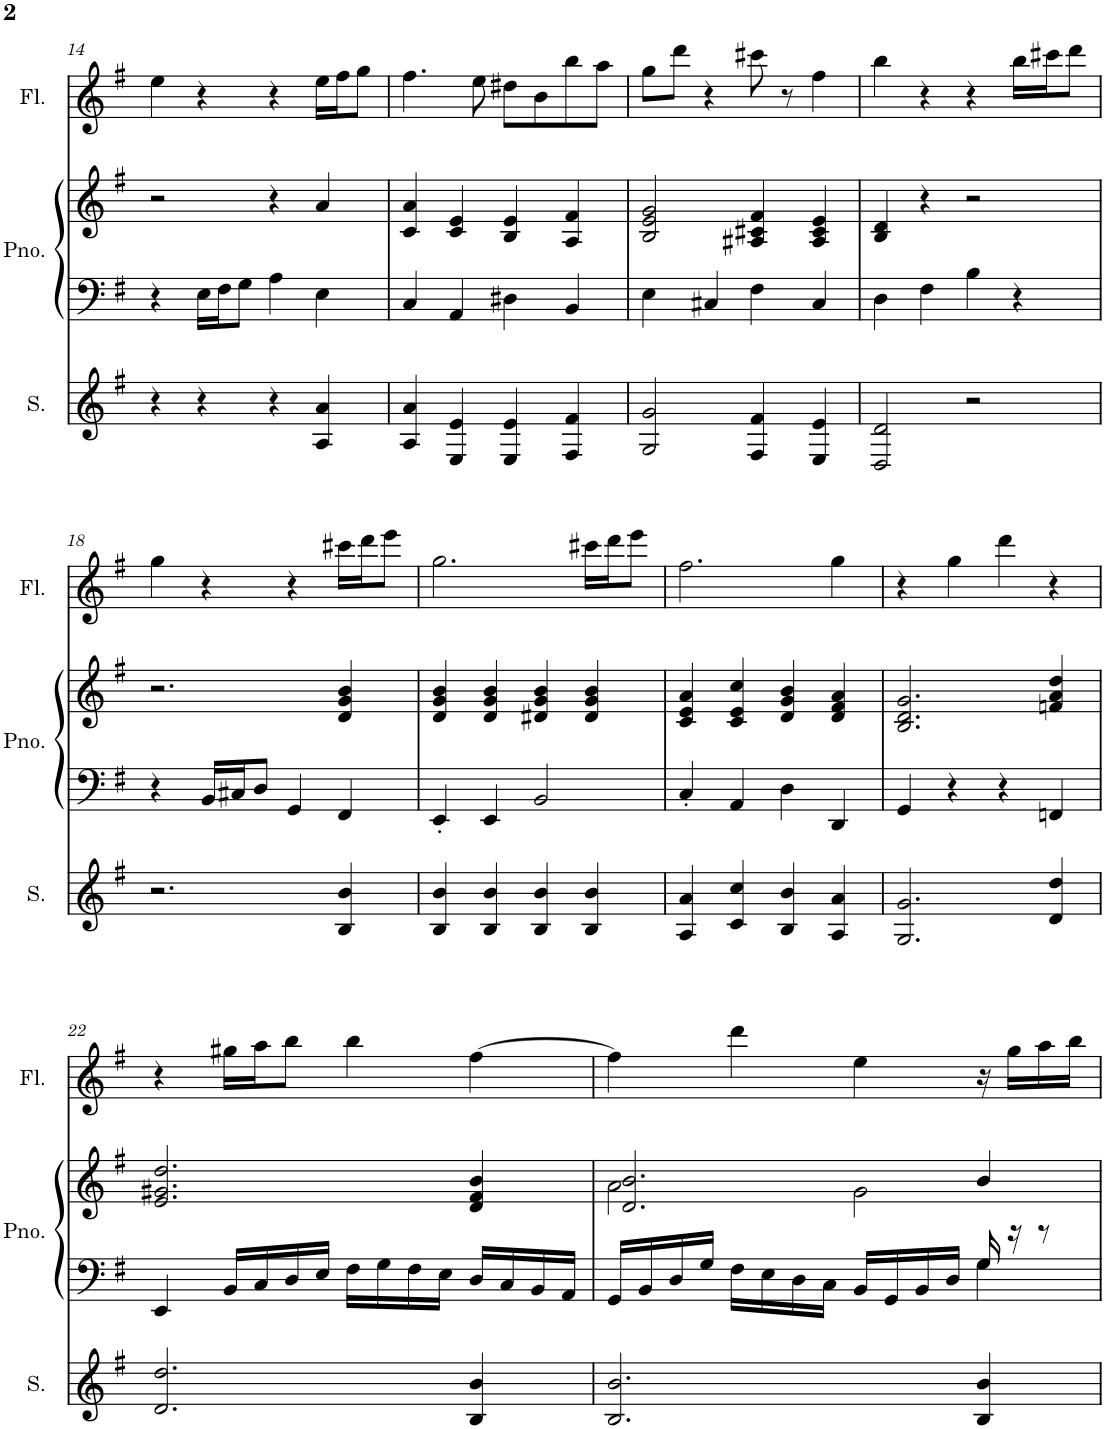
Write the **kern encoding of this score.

**kern	**kern	**kern	**kern
*part3	*part2	*part2	*part1
*staff4	*staff3	*staff2	*staff1
*I"Soprano	*I"Piano	*	*I"Flute
*I'S.	*I'Pno.	*	*I'Fl.
!!LO:PB:g=z
*clefG2	*clefF4	*clefG2	*clefG2
*k[f#]	*k[f#]	*k[f#]	*k[f#]
*M4/4	*M4/4	*M4/4	*M4/4
=14	=14	=14	=14
4r	4r	2r	4ee\
4r	16E\LL	.	4r
.	16F#\J	.	.
.	8G\J	.	.
4r	4A\	4r	4r
4A/ 4a/	4E\	4a/	16ee\LL
.	.	.	16ff#\J
.	.	.	8gg\J
=15	=15	=15	=15
4A/ 4a/	4C/	4c/ 4a/	4.ff#\
4E/ 4e/	4AA/	4c/ 4e/	.
.	.	.	8ee\
4E/ 4e/	4D#X\	4B/ 4e/	8dd#X\L
.	.	.	8b\
4F#/ 4f#/	4BB/	4A/ 4f#/	8bb\
.	.	.	8aa\J
=16	=16	=16	=16
2G/ 2g/	4E\	2B/ 2e/ 2g/	8gg\L
.	.	.	8ddd\J
.	4C#X/	.	4r
4F#/ 4f#/	4F#\	4A#X/ 4c#X/ 4f#/	8ccc#X\
.	.	.	8r
4E/ 4e/	4C#/	4A#/ 4c#/ 4e/	4ff#\
=17	=17	=17	=17
2D/ 2d/	4D\	4B/ 4d/	4bb\
.	4F#\	4r	4r
2r	4B\	2r	4r
.	4r	.	16bb\LL
.	.	.	16ccc#X\J
.	.	.	8ddd\J
!!LO:LB:g=z
=18	=18	=18	=18
2.r	4r	2.r	4gg\
.	16BB/LL	.	4r
.	16C#X/J	.	.
.	8D/J	.	.
.	4GG/	.	4r
4B/ 4b/	4FF#/	4d/ 4g/ 4b/	16ccc#X\LL
.	.	.	16ddd\J
.	.	.	8eee\J
=19	=19	=19	=19
4B/ 4b/	4EE'/	4d/ 4g/ 4b/	2.gg\
4B/ 4b/	4EE/	4d/ 4g/ 4b/	.
4B/ 4b/	2BB/	4d#X/ 4g/ 4b/	.
4B/ 4b/	.	4d#/ 4g/ 4b/	16ccc#X\LL
.	.	.	16ddd\J
.	.	.	8eee\J
=20	=20	=20	=20
4A/ 4a/	4C'/	4c/ 4e/ 4a/	2.ff#\
4c/ 4cc/	4AA/	4c/ 4e/ 4cc/	.
4B/ 4b/	4D\	4d/ 4g/ 4b/	.
4A/ 4a/	4DD/	4d/ 4f#/ 4a/	4gg\
=21	=21	=21	=21
2.G/ 2.g/	4GG/	2.B/ 2.d/ 2.g/	4r
.	4r	.	4gg\
.	4r	.	4ddd\
4d/ 4dd/	4FFn/	4fn/ 4a/ 4dd/	4r
!!LO:LB:g=z
=22	=22	=22	=22
2.d/ 2.dd/	4EE/	2.e/ 2.g#X/ 2.dd/	4r
.	16BB/LL	.	16gg#X\LL
.	16C/	.	16aa\J
.	16D/	.	8bb\J
.	16E/JJ	.	.
.	16F#\LL	.	4bb\
.	16G\	.	.
.	16F#\	.	.
.	16E\JJ	.	.
4B/ 4b/	16D/LL	4d/ 4f#/ 4b/	[4ff#\
.	16C/	.	.
.	16BB/	.	.
.	16AA/JJ	.	.
=23	=23	=23	=23
*	*^	*^	*
2.B/ 2.b/	16GG/LL	2.ryy	2.d/ 2.b/	2a\	4ff#\]
.	16BB/	.	.	.	.
.	16D/	.	.	.	.
.	16G/JJ	.	.	.	.
.	16F#\LL	.	.	.	4ddd\
.	16E\	.	.	.	.
.	16D\	.	.	.	.
.	16C\JJ	.	.	.	.
.	16BB/LL	.	.	2g\	4ee\
.	16GG/	.	.	.	.
.	16BB/	.	.	.	.
.	16D/JJ	.	.	.	.
4B/ 4b/	16G/	4G\	4b/	.	16r
.	16r	.	.	.	16gg\LL
.	8r	.	.	.	16aa\
.	.	.	.	.	16bb\JJ
*	*v	*v	*	*	*
*	*	*v	*v	*
=	=	=	=
*-	*-	*-	*-
